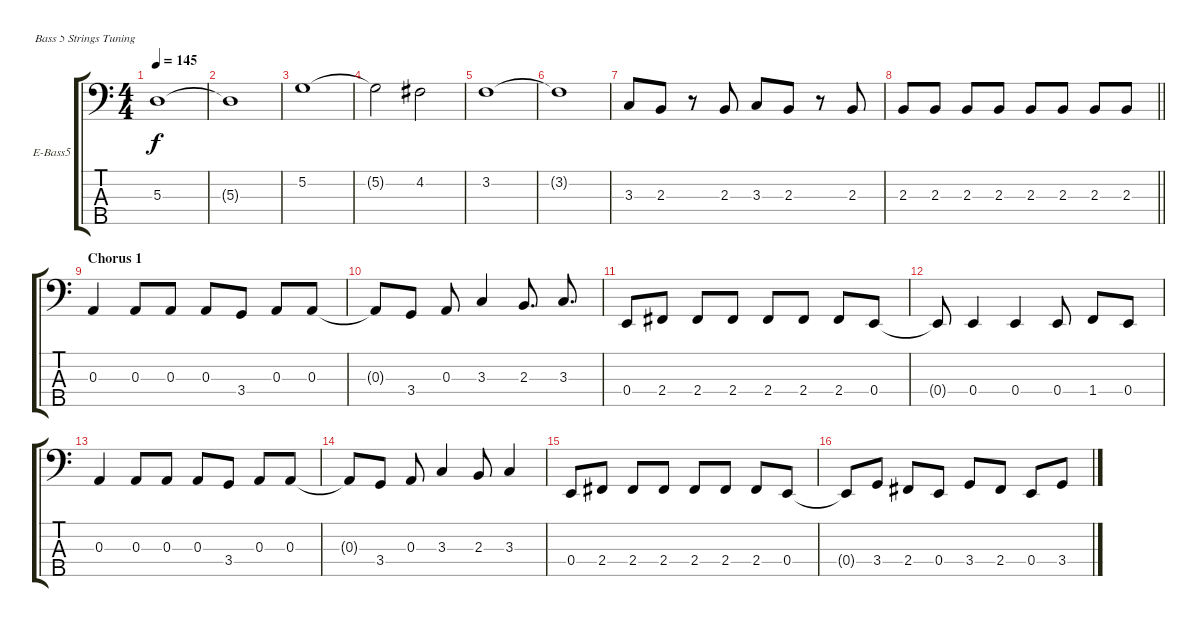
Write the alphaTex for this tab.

\bracketExtendMode groupsimilarinstruments
\firstSystemTrackNameOrientation horizontal
\otherSystemsTrackNameOrientation horizontal
\track ("bass (Adrey Stefnuk)" "E-Bass5") {instrument electricbassfinger}
\staff {score tabs}
\tuning (G2 D2 A1 E1 B0)
\ts (4 4)
\tempo 145
\clef f4
\ks aminor
5.3.1{dy f} |
5.3{t}.1 |
5.2.1 |
5.2{t}.2 4.2.2 |
3.2.1 |
3.2{t}.1 |
3.3.8 2.3.8 r.8 2.3.8 3.3.8 2.3.8 r.8 2.3.8 |
\barLineRight lightlight
2.3.8 2.3.8 2.3.8 2.3.8 2.3.8 2.3.8 2.3.8 2.3.8 |
\section ("" "Chorus 1")
0.3.4 0.3.8 0.3.8 0.3.8 3.4.8 0.3.8 0.3.8 |
0.3{t}.8 3.4.8 0.3.8 3.3.4 2.3.8{d} 3.3.8{d} |
0.4.8 2.4.8 2.4.8 2.4.8 2.4.8 2.4.8 2.4.8 0.4.8 |
0.4{t}.8 0.4.4 0.4.4 0.4.8 1.4.8 0.4.8 |
0.3.4 0.3.8 0.3.8 0.3.8 3.4.8 0.3.8 0.3.8 |
0.3{t}.8 3.4.8 0.3.8 3.3.4 2.3.8 3.3.4 |
0.4.8 2.4.8 2.4.8 2.4.8 2.4.8 2.4.8 2.4.8 0.4.8 |
0.4{t}.8 3.4.8 2.4.8 0.4.8 3.4.8 2.4.8 0.4.8 3.4.8
